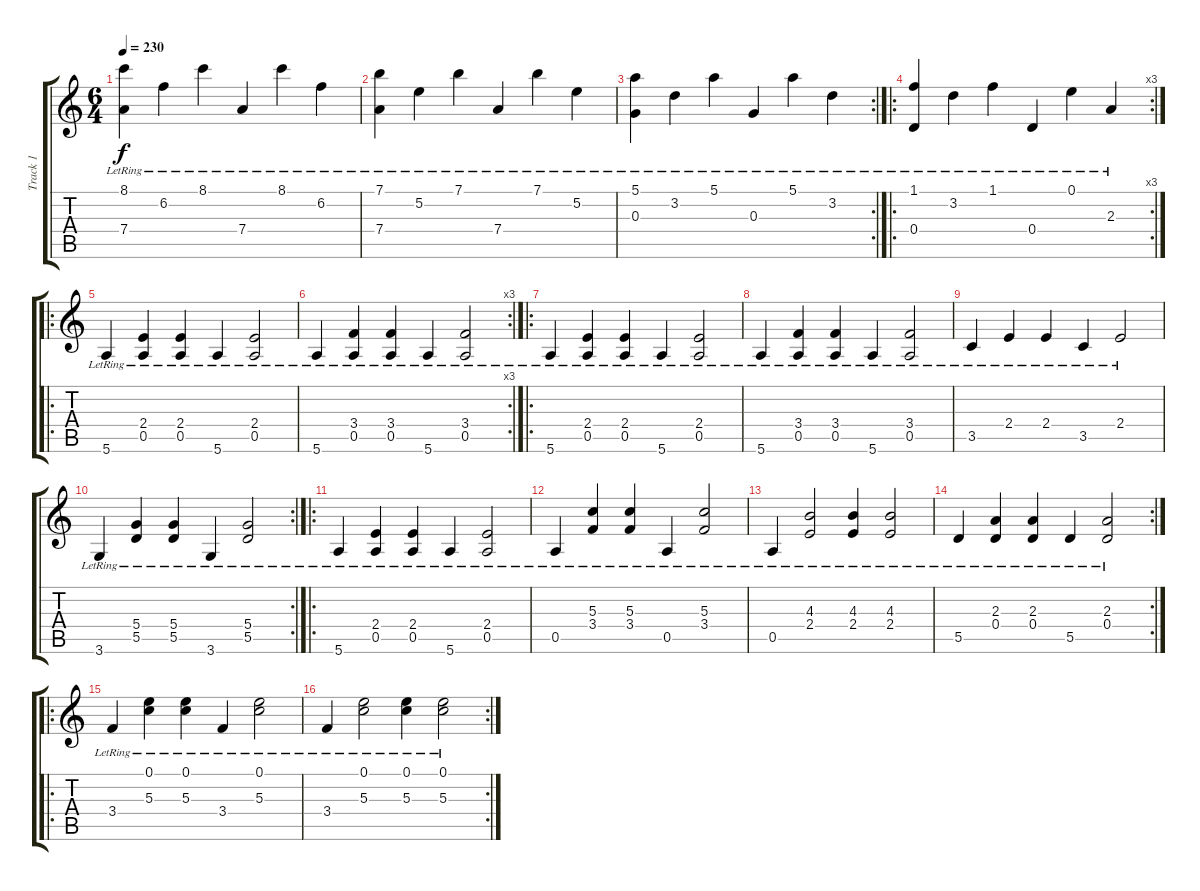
\track ("Track 1" "Track 1") {instrument acousticguitarsteel}
\staff {score tabs}
\tuning (E4 B3 G3 D3 A2 E2) {hide}
\ts (6 4)
\tempo 230
\clef g2
\ks c
(8.1{lr} 7.4{lr}).4{dy f} 6.2{lr}.4 8.1{lr}.4 7.4{lr}.4 8.1{lr}.4 6.2{lr}.4 |
(7.1{lr} 7.4{lr}).4 5.2{lr}.4 7.1{lr}.4 7.4{lr}.4 7.1{lr}.4 5.2{lr}.4 |
\rc 2
(5.1{lr} 0.3{lr}).4 3.2{lr}.4 5.1{lr}.4 0.3{lr}.4 5.1{lr}.4 3.2{lr}.4 |
\ro
\rc 3
(1.1{lr} 0.4{lr}).4 3.2{lr}.4 1.1{lr}.4 0.4{lr}.4 0.1{lr}.4 2.3{lr}.4 |
\ro
5.6{lr}.4 (2.4{lr} 0.5{lr}).4 (2.4{lr} 0.5{lr}).4 5.6{lr}.4 (2.4{lr} 0.5{lr}).2 |
\rc 3
5.6{lr}.4 (3.4{lr} 0.5{lr}).4 (3.4{lr} 0.5{lr}).4 5.6{lr}.4 (3.4{lr} 0.5{lr}).2 |
\ro
5.6{lr}.4 (2.4{lr} 0.5{lr}).4 (2.4{lr} 0.5{lr}).4 5.6{lr}.4 (2.4{lr} 0.5{lr}).2 |
5.6{lr}.4 (3.4{lr} 0.5{lr}).4 (3.4{lr} 0.5{lr}).4 5.6{lr}.4 (3.4{lr} 0.5{lr}).2 |
3.5{lr}.4 2.4{lr}.4 2.4{lr}.4 3.5{lr}.4 2.4{lr}.2 |
\rc 2
3.6{lr}.4 (5.4{lr} 5.5{lr}).4 (5.4{lr} 5.5{lr}).4 3.6{lr}.4 (5.4{lr} 5.5{lr}).2 |
\ro
5.6{lr}.4 (2.4{lr} 0.5{lr}).4 (2.4{lr} 0.5{lr}).4 5.6{lr}.4 (2.4{lr} 0.5{lr}).2 |
0.5{lr}.4 (5.3{lr} 3.4{lr}).4 (5.3{lr} 3.4{lr}).4 0.5{lr}.4 (5.3{lr} 3.4{lr}).2 |
0.5{lr}.4 (4.3{lr} 2.4{lr}).2 (4.3{lr} 2.4{lr}).4 (4.3{lr} 2.4{lr}).2 |
\rc 2
5.5{lr}.4 (2.3{lr} 0.4{lr}).4 (2.3{lr} 0.4{lr}).4 5.5{lr}.4 (2.3{lr} 0.4{lr}).2 |
\ro
3.4{lr}.4 (0.1{lr} 5.3{lr}).4 (0.1{lr} 5.3{lr}).4 3.4{lr}.4 (0.1{lr} 5.3{lr}).2 |
\rc 2
3.4{lr}.4 (0.1{lr} 5.3{lr}).2 (0.1{lr} 5.3{lr}).4 (0.1{lr} 5.3{lr}).2
